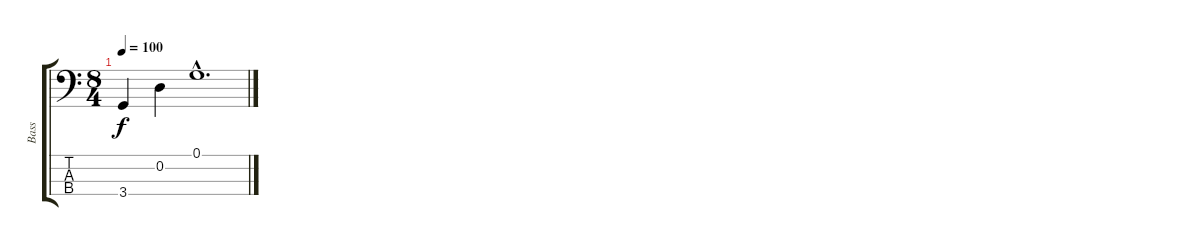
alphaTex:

\track ("Bass" "Bass") {instrument acousticbass}
\staff {score tabs}
\tuning (G2 D2 A1 E1) {hide}
\ts (8 4)
\tempo 100
\clef f4
\ks c
3.4.4{dy f} 0.2.4 0.1{hac}.1{d}
